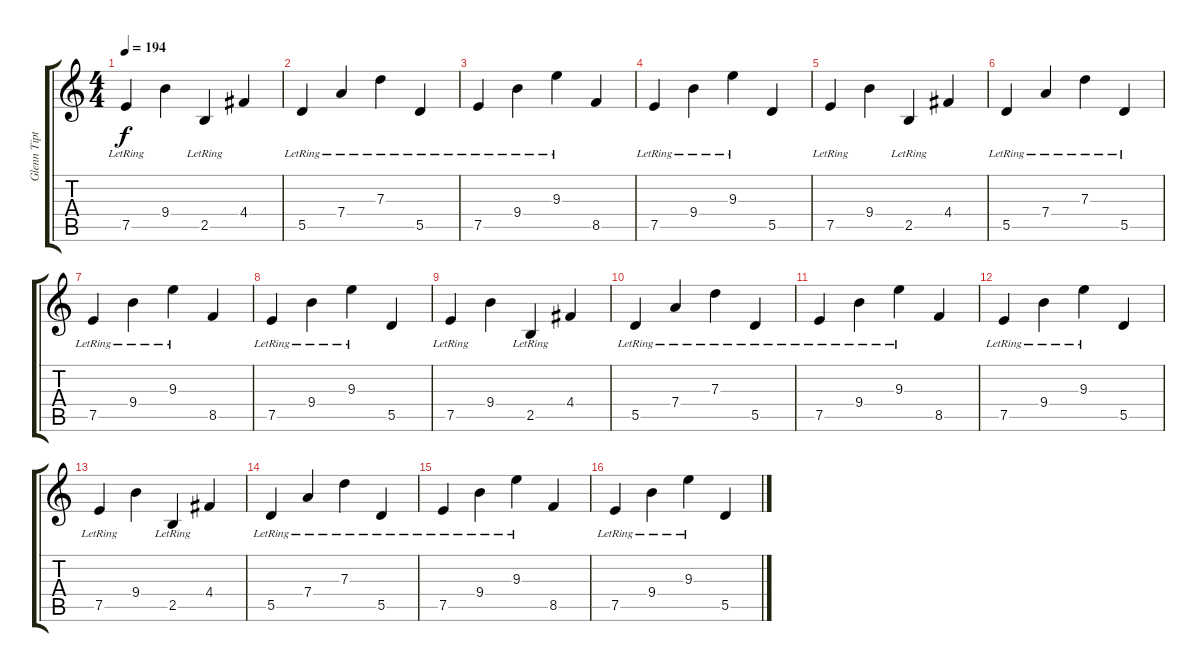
\track ("Glenn Tipton" "Glenn Tipt") {instrument distortionguitar}
\staff {score tabs}
\tuning (E4 B3 G3 D3 A2 E2) {hide}
\ts (4 4)
\tempo 194
\clef g2
\ks c
7.5{lr}.4{dy f} 9.4.4 2.5{lr}.4 4.4.4 |
5.5{lr}.4 7.4{lr}.4 7.3{lr}.4 5.5{lr}.4 |
7.5{lr}.4 9.4{lr}.4 9.3{lr}.4 8.5.4 |
7.5{lr}.4 9.4{lr}.4 9.3{lr}.4 5.5.4 |
7.5{lr}.4 9.4.4 2.5{lr}.4 4.4.4 |
5.5{lr}.4 7.4{lr}.4 7.3{lr}.4 5.5{lr}.4 |
7.5{lr}.4 9.4{lr}.4 9.3{lr}.4 8.5.4 |
7.5{lr}.4 9.4{lr}.4 9.3{lr}.4 5.5.4 |
7.5{lr}.4 9.4.4 2.5{lr}.4 4.4.4 |
5.5{lr}.4 7.4{lr}.4 7.3{lr}.4 5.5{lr}.4 |
7.5{lr}.4 9.4{lr}.4 9.3{lr}.4 8.5.4 |
7.5{lr}.4 9.4{lr}.4 9.3{lr}.4 5.5.4 |
7.5{lr}.4 9.4.4 2.5{lr}.4 4.4.4 |
5.5{lr}.4 7.4{lr}.4 7.3{lr}.4 5.5{lr}.4 |
7.5{lr}.4 9.4{lr}.4 9.3{lr}.4 8.5.4 |
7.5{lr}.4 9.4{lr}.4 9.3{lr}.4 5.5.4
